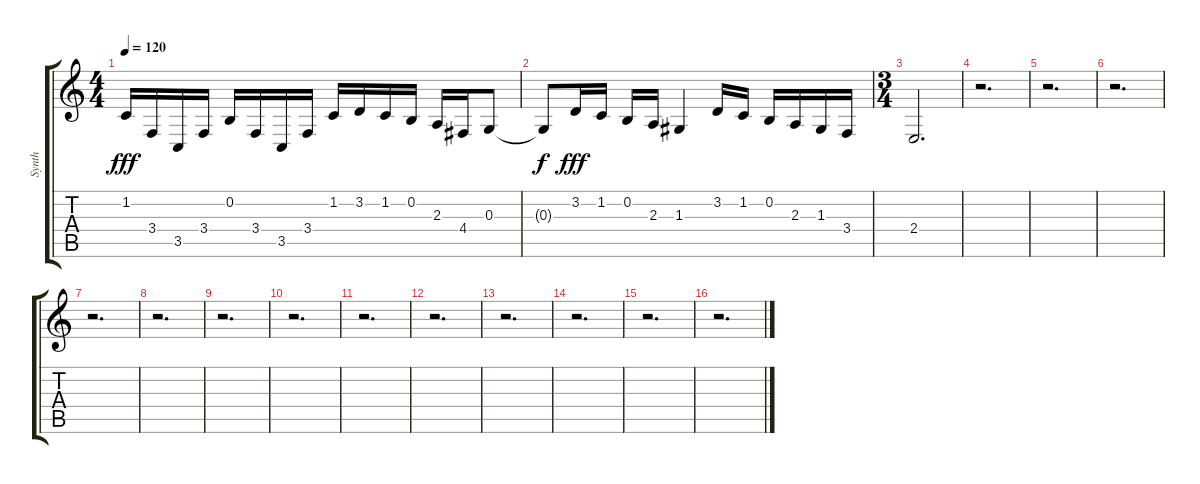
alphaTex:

\track ("Synth" "Synth") {instrument clavinet}
\staff {score tabs}
\tuning (E4 B3 G3 D3 A2 E2) {hide}
\ts (4 4)
\tempo 120
\clef g2
\ks c
1.2.16{dy fff} 3.4.16 3.5.16 3.4.16 0.2.16 3.4.16 3.5.16 3.4.16 1.2.16 3.2.16 1.2.16 0.2.16 2.3.16 4.4.16 0.3.8 |
0.3{t}.8{dy f} 3.2.16{dy fff} 1.2.16 0.2.16 2.3.16 1.3.4 3.2.16 1.2.16 0.2.16 2.3.16 1.3.16 3.4.16 |
\ts (3 4)
2.4.2{d} |
r.2{d} |
r.2{d} |
r.2{d} |
r.2{d} |
r.2{d} |
r.2{d} |
r.2{d} |
r.2{d} |
r.2{d} |
r.2{d} |
r.2{d} |
r.2{d} |
r.2{d}
